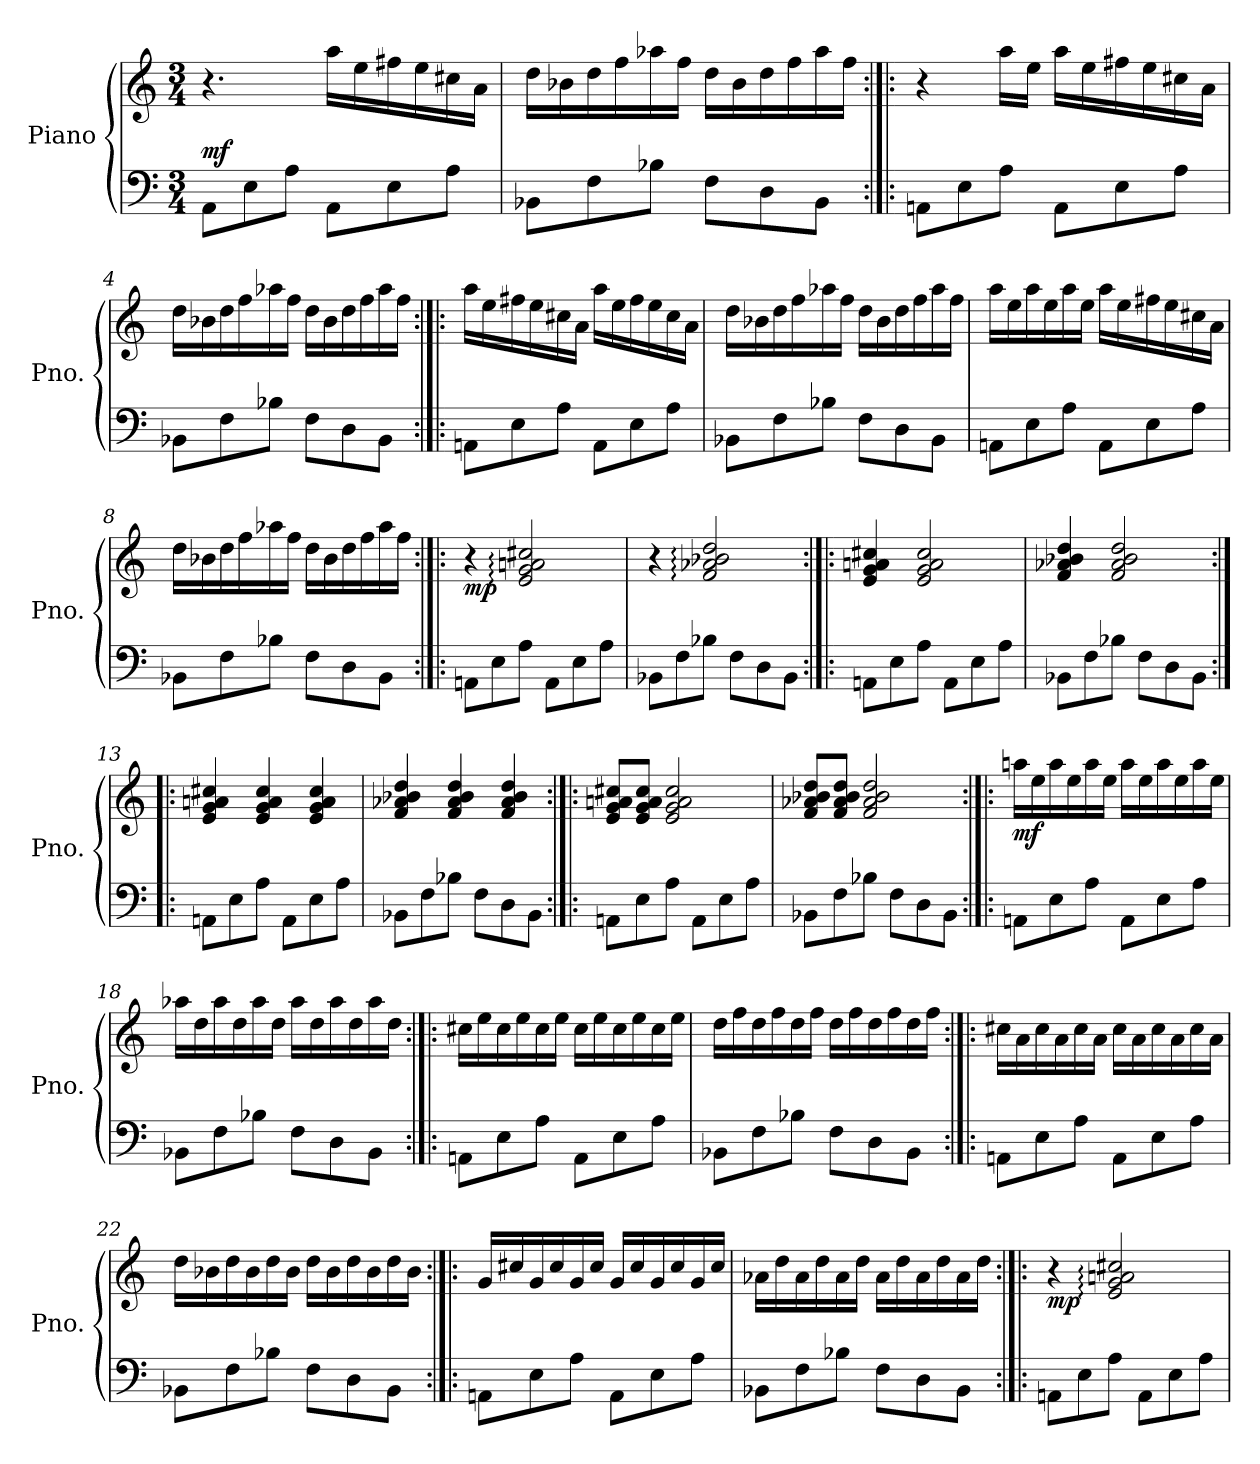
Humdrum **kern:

**kern	**kern	**dynam
*part1	*part1	*part1
*staff2	*staff1	*staff1/2
*I"Piano	*	*
*I'Pno.	*	*
*clefF4	*clefG2	*
*k[]	*k[]	*
*M3/4	*M3/4	*
*MM72	*MM72	*
=1	=1	=1
!	!	!LO:DY:a=2
8AA\L	4.r	mf
8E\	.	.
8A\J	.	.
8AA\L	16aa\LL	.
.	16ee\	.
8E\	16ff#X\	.
.	16ee\	.
8A\J	16cc#X\	.
.	16a\JJ	.
=2	=2	=2
8BB-X\L	16dd\LL	.
.	16b-X\	.
8F\	16dd\	.
.	16ff\	.
8B-X\J	16aa-X\	.
.	16ff\JJ	.
8F\L	16dd\LL	.
.	16b-\	.
8D\	16dd\	.
.	16ff\	.
8BB-\J	16aa-\	.
.	16ff\JJ	.
=3:|!|:	=3:|!|:	=3:|!|:
8AAn\L	4r	.
8E\	.	.
8A\J	16aa\LL	.
.	16ee\JJ	.
8AA\L	16aa\LL	.
.	16ee\	.
8E\	16ff#X\	.
.	16ee\	.
8A\J	16cc#X\	.
.	16a\JJ	.
!!LO:LB:g=z
=4	=4	=4
8BB-X\L	16dd\LL	.
.	16b-X\	.
8F\	16dd\	.
.	16ff\	.
8B-X\J	16aa-X\	.
.	16ff\JJ	.
8F\L	16dd\LL	.
.	16b-\	.
8D\	16dd\	.
.	16ff\	.
8BB-\J	16aa-\	.
.	16ff\JJ	.
=5:|!|:	=5:|!|:	=5:|!|:
8AAn\L	16aa\LL	.
.	16ee\	.
8E\	16ff#X\	.
.	16ee\	.
8A\J	16cc#X\	.
.	16a\JJ	.
8AA\L	16aa\LL	.
.	16ee\	.
8E\	16ff#\	.
.	16ee\	.
8A\J	16cc#\	.
.	16a\JJ	.
=6	=6	=6
8BB-X\L	16dd\LL	.
.	16b-X\	.
8F\	16dd\	.
.	16ff\	.
8B-X\J	16aa-X\	.
.	16ff\JJ	.
8F\L	16dd\LL	.
.	16b-\	.
8D\	16dd\	.
.	16ff\	.
8BB-\J	16aa-\	.
.	16ff\JJ	.
!!LO:LB:g=z
=7	=7	=7
8AAn\L	16aa\LL	.
.	16ee\	.
8E\	16aa\	.
.	16ee\	.
8A\J	16aa\	.
.	16ee\JJ	.
8AA\L	16aa\LL	.
.	16ee\	.
8E\	16ff#X\	.
.	16ee\	.
8A\J	16cc#X\	.
.	16a\JJ	.
=8	=8	=8
8BB-X\L	16dd\LL	.
.	16b-X\	.
8F\	16dd\	.
.	16ff\	.
8B-X\J	16aa-X\	.
.	16ff\JJ	.
8F\L	16dd\LL	.
.	16b-\	.
8D\	16dd\	.
.	16ff\	.
8BB-\J	16aa-\	.
.	16ff\JJ	.
=9:|!|:	=9:|!|:	=9:|!|:
!	!	!LO:DY:b
8AAn\L	4r	mp
8E\	.	.
8A\J	2e/: 2g/: 2an/: 2cc#X/:	.
8AA\L	.	.
8E\	.	.
8A\J	.	.
=10	=10	=10
8BB-X\L	4r	.
8F\	.	.
8B-X\J	2f/: 2a-X/: 2b-X/: 2dd/:	.
8F\L	.	.
8D\	.	.
8BB-\J	.	.
!!LO:LB:g=z
=11:|!|:	=11:|!|:	=11:|!|:
8AAn\L	4e/ 4g/ 4an/ 4cc#X/	.
8E\	.	.
8A\J	2e/ 2g/ 2a/ 2cc#/	.
8AA\L	.	.
8E\	.	.
8A\J	.	.
=12	=12	=12
8BB-X\L	4f/ 4a-X/ 4b-X/ 4dd/	.
8F\	.	.
8B-X\J	2f/ 2a-/ 2b-/ 2dd/	.
8F\L	.	.
8D\	.	.
8BB-\J	.	.
=13:|!|:	=13:|!|:	=13:|!|:
8AAn\L	4e/ 4g/ 4an/ 4cc#X/	.
8E\	.	.
8A\J	4e/ 4g/ 4a/ 4cc#/	.
8AA\L	.	.
8E\	4e/ 4g/ 4a/ 4cc#/	.
8A\J	.	.
=14	=14	=14
8BB-X\L	4f/ 4a-X/ 4b-X/ 4dd/	.
8F\	.	.
8B-X\J	4f/ 4a-/ 4b-/ 4dd/	.
8F\L	.	.
8D\	4f/ 4a-/ 4b-/ 4dd/	.
8BB-\J	.	.
!!LO:LB:g=z
=15:|!|:	=15:|!|:	=15:|!|:
8AAn\L	8e/ 8g/ 8an/ 8cc#X/L	.
8E\	8e/ 8g/ 8a/ 8cc#/J	.
8A\J	2e/ 2g/ 2a/ 2cc#/	.
8AA\L	.	.
8E\	.	.
8A\J	.	.
=16	=16	=16
8BB-X\L	8f/ 8a-X/ 8b-X/ 8dd/L	.
8F\	8f/ 8a-/ 8b-/ 8dd/J	.
8B-X\J	2f/ 2a-/ 2b-/ 2dd/	.
8F\L	.	.
8D\	.	.
8BB-\J	.	.
=17:|!|:	=17:|!|:	=17:|!|:
!	!	!LO:DY:b
8AAn\L	16aan\LL	mf
.	16ee\	.
8E\	16aa\	.
.	16ee\	.
8A\J	16aa\	.
.	16ee\JJ	.
8AA\L	16aa\LL	.
.	16ee\	.
8E\	16aa\	.
.	16ee\	.
8A\J	16aa\	.
.	16ee\JJ	.
=18	=18	=18
8BB-X\L	16aa-X\LL	.
.	16dd\	.
8F\	16aa-\	.
.	16dd\	.
8B-X\J	16aa-\	.
.	16dd\JJ	.
8F\L	16aa-\LL	.
.	16dd\	.
8D\	16aa-\	.
.	16dd\	.
8BB-\J	16aa-\	.
.	16dd\JJ	.
!!LO:PB:g=z
=19:|!|:	=19:|!|:	=19:|!|:
8AAn\L	16cc#X\LL	.
.	16ee\	.
8E\	16cc#\	.
.	16ee\	.
8A\J	16cc#\	.
.	16ee\JJ	.
8AA\L	16cc#\LL	.
.	16ee\	.
8E\	16cc#\	.
.	16ee\	.
8A\J	16cc#\	.
.	16ee\JJ	.
=20	=20	=20
8BB-X\L	16dd\LL	.
.	16ff\	.
8F\	16dd\	.
.	16ff\	.
8B-X\J	16dd\	.
.	16ff\JJ	.
8F\L	16dd\LL	.
.	16ff\	.
8D\	16dd\	.
.	16ff\	.
8BB-\J	16dd\	.
.	16ff\JJ	.
=21:|!|:	=21:|!|:	=21:|!|:
8AAn\L	16cc#X\LL	.
.	16a\	.
8E\	16cc#\	.
.	16a\	.
8A\J	16cc#\	.
.	16a\JJ	.
8AA\L	16cc#\LL	.
.	16a\	.
8E\	16cc#\	.
.	16a\	.
8A\J	16cc#\	.
.	16a\JJ	.
!!LO:LB:g=z
=22	=22	=22
8BB-X\L	16dd\LL	.
.	16b-X\	.
8F\	16dd\	.
.	16b-\	.
8B-X\J	16dd\	.
.	16b-\JJ	.
8F\L	16dd\LL	.
.	16b-\	.
8D\	16dd\	.
.	16b-\	.
8BB-\J	16dd\	.
.	16b-\JJ	.
=23:|!|:	=23:|!|:	=23:|!|:
8AAn\L	16g/LL	.
.	16cc#X/	.
8E\	16g/	.
.	16cc#/	.
8A\J	16g/	.
.	16cc#/JJ	.
8AA\L	16g/LL	.
.	16cc#/	.
8E\	16g/	.
.	16cc#/	.
8A\J	16g/	.
.	16cc#/JJ	.
=24	=24	=24
8BB-X\L	16a-X\LL	.
.	16dd\	.
8F\	16a-\	.
.	16dd\	.
8B-X\J	16a-\	.
.	16dd\JJ	.
8F\L	16a-\LL	.
.	16dd\	.
8D\	16a-\	.
.	16dd\	.
8BB-\J	16a-\	.
.	16dd\JJ	.
!!LO:LB:g=z
=25:|!|:	=25:|!|:	=25:|!|:
!	!	!LO:DY:b
8AAn\L	4r	mp
8E\	.	.
8A\J	2e/: 2g/: 2an/: 2cc#X/:	.
8AA\L	.	.
8E\	.	.
8A\J	.	.
=	=	=
*-	*-	*-
